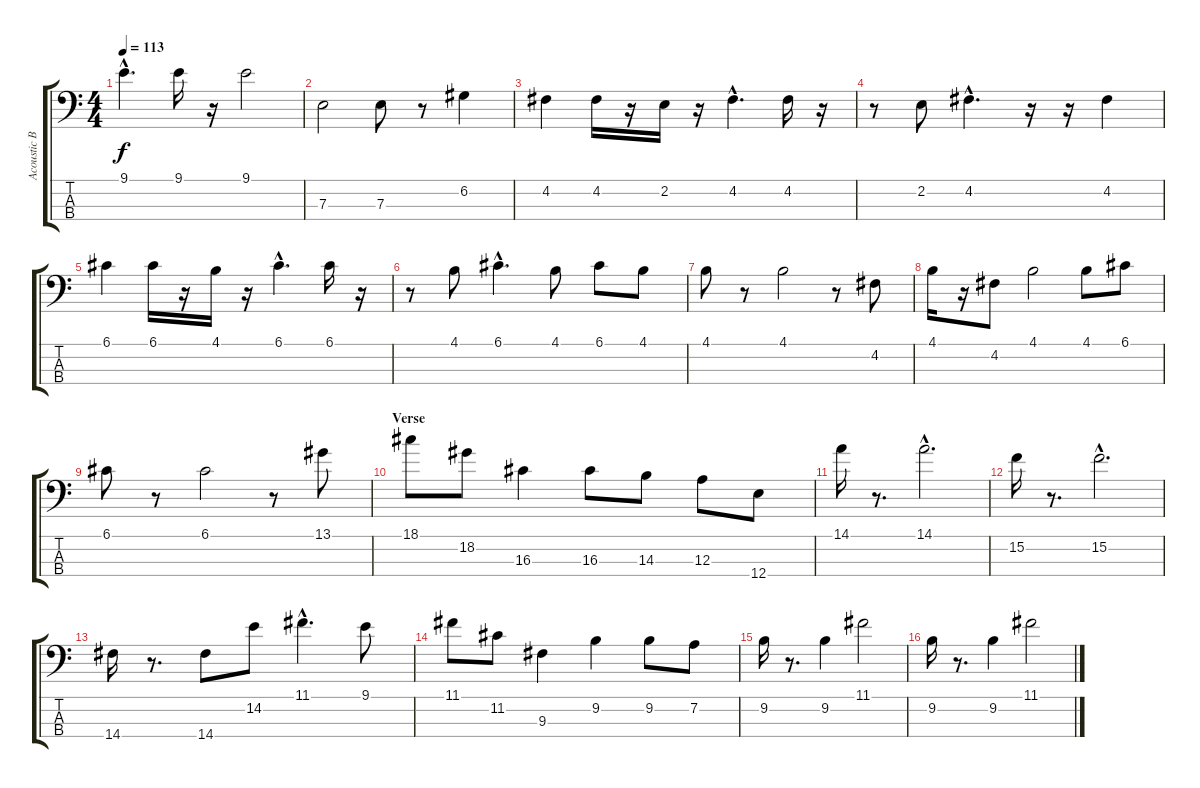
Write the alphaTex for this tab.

\track ("Acoustic Bass" "Acoustic B") {instrument acousticbass}
\staff {score tabs}
\tuning (G2 D2 A1 E1) {hide}
\ts (4 4)
\tempo 113
\clef f4
\ks c
9.1{hac}.4{d dy f} 9.1.16 r.16 9.1.2 |
7.3.2 7.3.8 r.8 6.2.4 |
4.2.4 4.2.16 r.16 2.2.16 r.16 4.2{hac}.4{d} 4.2.16 r.16 |
r.8 2.2.8 4.2{hac}.4{d} r.16 r.16 4.2.4 |
6.1.4 6.1.16 r.16 4.1.16 r.16 6.1{hac}.4{d} 6.1.16 r.16 |
r.8 4.1.8 6.1{hac}.4{d} 4.1.8 6.1.8 4.1.8 |
4.1.8 r.8 4.1.2 r.8 4.2.8 |
4.1.16 r.16 4.2.8 4.1.2 4.1.8 6.1.8 |
6.1.8 r.8 6.1.2 r.8 13.1.8 |
\section ("" "Verse")
18.1.8 18.2.8 16.3.4 16.3.8 14.3.8 12.3.8 12.4.8 |
14.1.16 r.8{d} 14.1{hac}.2{d} |
15.2.16 r.8{d} 15.2{hac}.2{d} |
14.4.16 r.8{d} 14.4.8 14.2.8 11.1{hac}.4{d} 9.1.8 |
11.1.8 11.2.8 9.3.4 9.2.4 9.2.8 7.2.8 |
9.2.16 r.8{d} 9.2.4 11.1.2 |
9.2.16 r.8{d} 9.2.4 11.1.2
